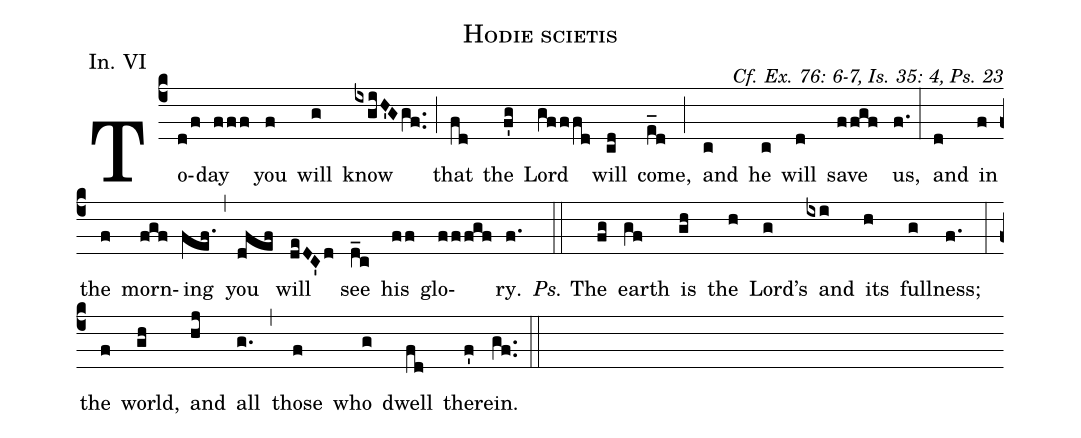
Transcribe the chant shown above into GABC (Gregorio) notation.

name: Hodie scietis;
office-part: Introitus;
mode: 6;
commentary: Cf. Ex. 76: 6-7, Is. 35: 4, Ps. 23;
annotation: In. VI;
%%
(c4)To(d/f)day(fff) you(f) will(g) know(ixgiH'Ggf..) (;) that(fd) the(f'g) Lord(gfffd) will(cd) come,(e_d) (;) and(c) he(c) will(d) save(ffgf) us,(f.) (:)
and(d) in(f) the(f) morn(fgf)ing(fef.) (,) you(dfef) will(deDC'd) see(d_c) his(ff) glo(fffgf)ry.(f.) (::)

<i>Ps.</i> The(fg) earth(gf) is(gh) the(h) Lord's(g) and(ixi) its(h)
full(g)ness;(f.) (:) the(f) world,(gh) and(hj) all(g.) (,) those(f) who(g) dwell(fd) there(f')in.(gf..) (::)
